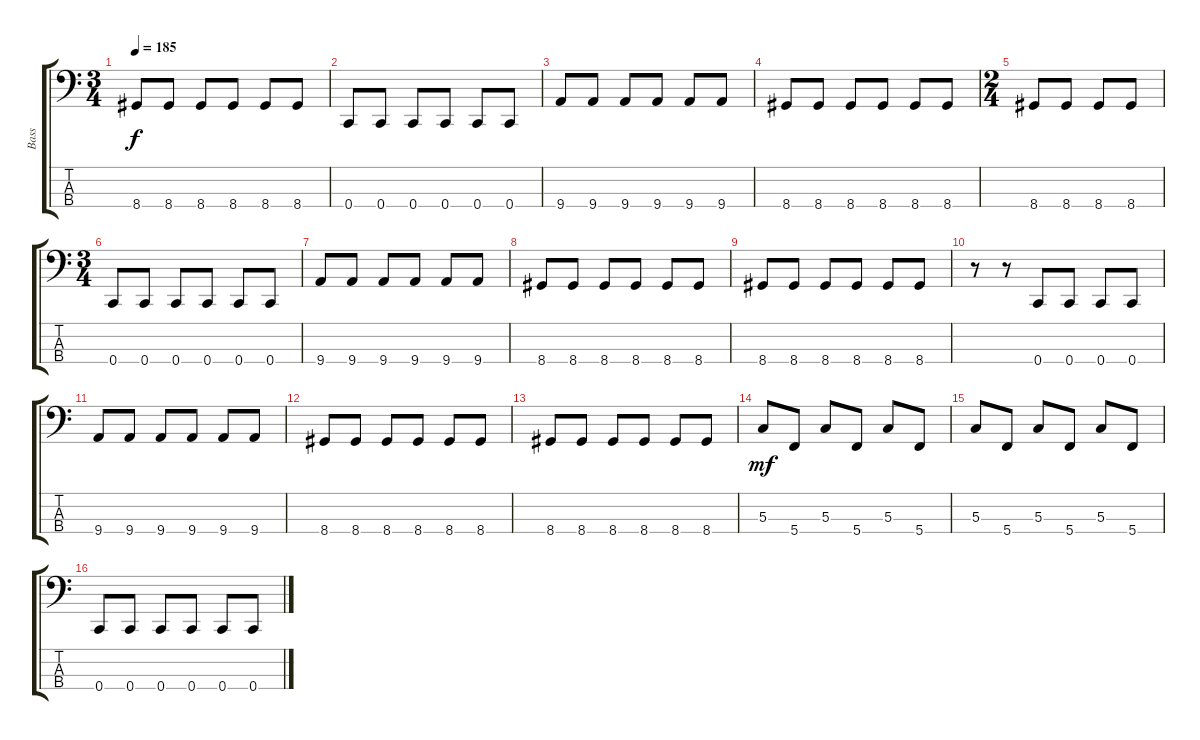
\track ("Bass" "Bass") {instrument electricbassfinger}
\staff {score tabs}
\tuning (F2 C2 G1 C1) {hide}
\ts (3 4)
\tempo 185
\clef f4
\ks c
8.4.8{dy f} 8.4.8 8.4.8 8.4.8 8.4.8 8.4.8 |
0.4.8 0.4.8 0.4.8 0.4.8 0.4.8 0.4.8 |
9.4.8 9.4.8 9.4.8 9.4.8 9.4.8 9.4.8 |
8.4.8 8.4.8 8.4.8 8.4.8 8.4.8 8.4.8 |
\ts (2 4)
8.4.8 8.4.8 8.4.8 8.4.8 |
\ts (3 4)
0.4.8 0.4.8 0.4.8 0.4.8 0.4.8 0.4.8 |
9.4.8 9.4.8 9.4.8 9.4.8 9.4.8 9.4.8 |
8.4.8 8.4.8 8.4.8 8.4.8 8.4.8 8.4.8 |
8.4.8 8.4.8 8.4.8 8.4.8 8.4.8 8.4.8 |
r.8 r.8 0.4.8 0.4.8 0.4.8 0.4.8 |
9.4.8 9.4.8 9.4.8 9.4.8 9.4.8 9.4.8 |
8.4.8 8.4.8 8.4.8 8.4.8 8.4.8 8.4.8 |
8.4.8 8.4.8 8.4.8 8.4.8 8.4.8 8.4.8 |
5.3.8{dy mf} 5.4.8 5.3.8 5.4.8 5.3.8 5.4.8 |
5.3.8 5.4.8 5.3.8 5.4.8 5.3.8 5.4.8 |
0.4.8 0.4.8 0.4.8 0.4.8 0.4.8 0.4.8
